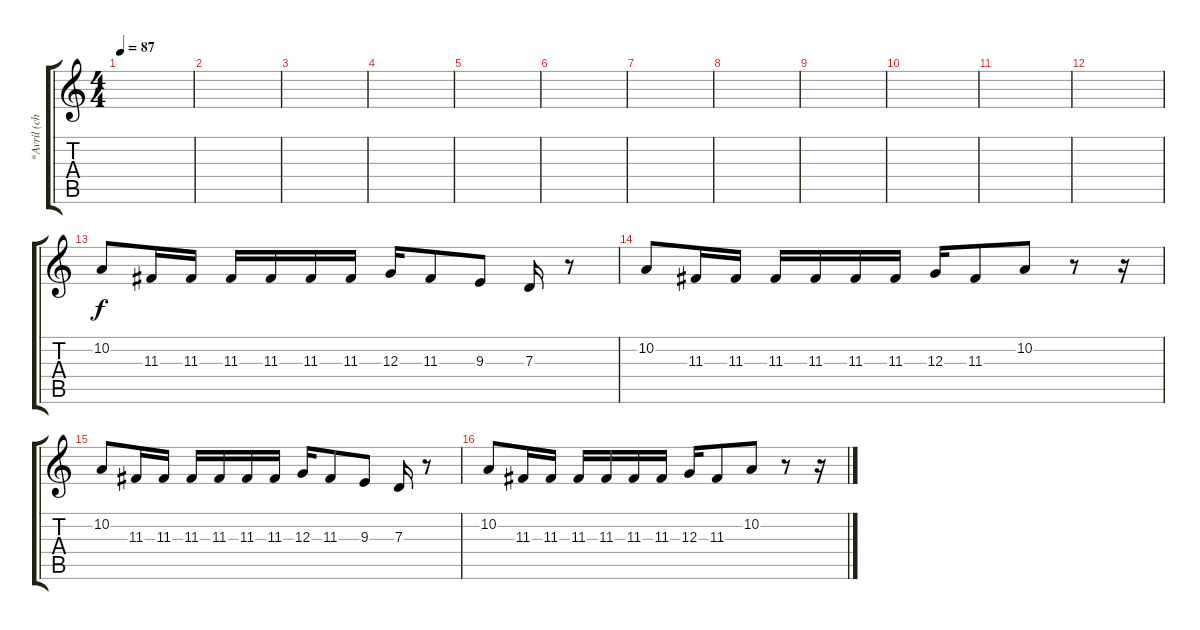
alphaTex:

\track ("*Avril (chorus)" "*Avril (ch") {instrument acousticgrandpiano}
\staff {score tabs}
\tuning (E4 B3 G3 D3 A2 E2) {hide}
\ts (4 4)
\tempo 87
\clef g2
\ks c
|
|
|
|
|
|
|
|
|
|
|
|
10.2.8 11.3.16 11.3.16 11.3.16 11.3.16 11.3.16 11.3.16 12.3.16 11.3.8 9.3.8 7.3.16 r.8 |
10.2.8 11.3.16 11.3.16 11.3.16 11.3.16 11.3.16 11.3.16 12.3.16 11.3.8 10.2.8 r.8 r.16 |
10.2.8 11.3.16 11.3.16 11.3.16 11.3.16 11.3.16 11.3.16 12.3.16 11.3.8 9.3.8 7.3.16 r.8 |
10.2.8 11.3.16 11.3.16 11.3.16 11.3.16 11.3.16 11.3.16 12.3.16 11.3.8 10.2.8 r.8 r.16
